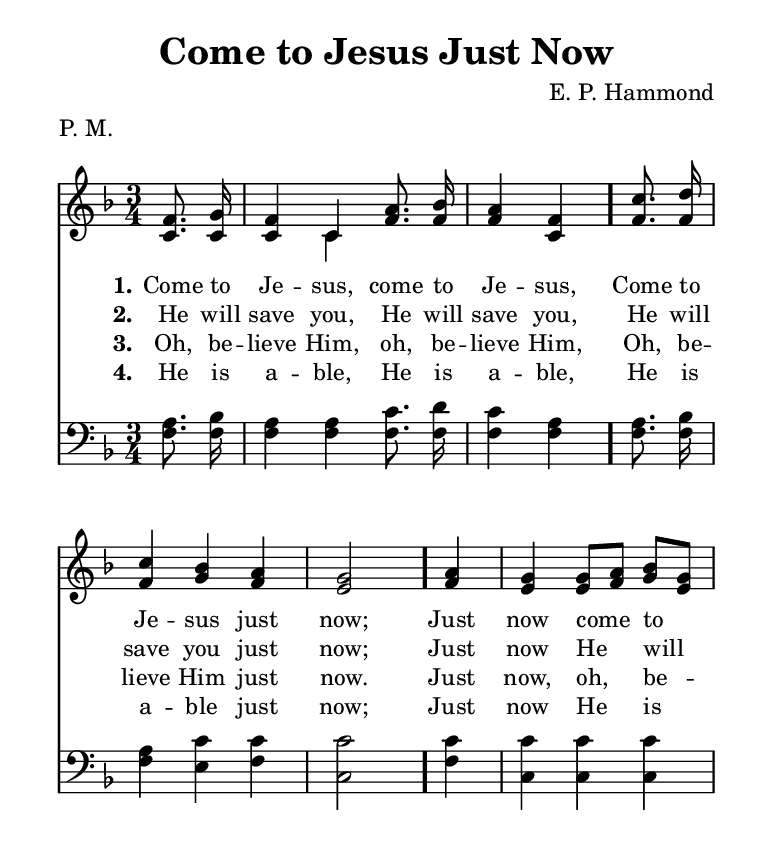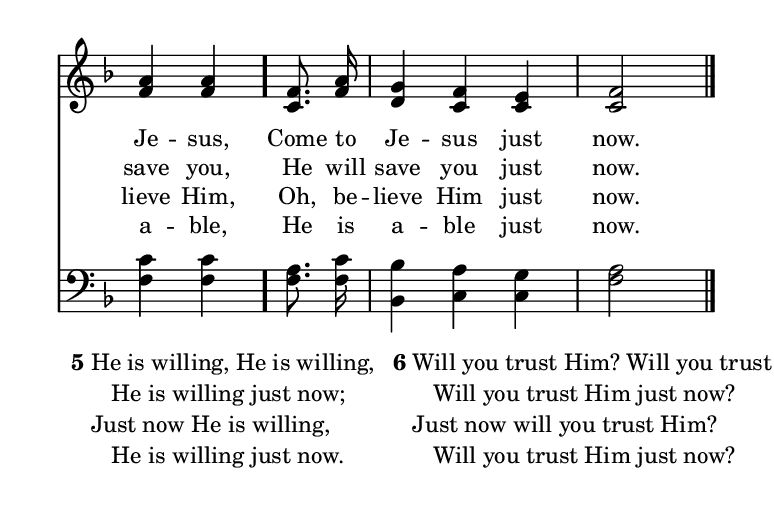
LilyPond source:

\include "common/global.ily"
\paper {
  \include "common/paper.ily"
  ragged-bottom = ##t
  page-count = #(cond (is-eogsized 2) (#t #f))
  % shrink space before markup verses to fit next hymn on same page
  score-markup-spacing.padding = #2
  score-markup-spacing.basic-distance = #2
}

\header{
  %children
  hymnnumber = "310"
  title = "Come to Jesus Just Now"
  tunename = ""
  meter = "P. M."
  poet = ""
  composer = "E. P. Hammond"
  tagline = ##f
}

global = {
  \include "common/overrides.ily"
  \override Staff.TimeSignature.style = #'numbered
  \time 3/4
  \override Score.MetronomeMark.transparent = ##t % hide all fermata changes too
  \tempo 4=80
  \key f \major
  \partial 4
  \autoBeamOff
}

notesSoprano = {
\global
\relative c' {

  f8. g16 | f4 c a'8. bes16 | a4 f
  c'8. d16 | c4 bes a | g2
  a4 | g g8[ a] bes[ g] | a4 a
  f8. a16 | g4 f e | f2

  \bar "|."

}
}

notesAlto = {
\global
\relative e' {

  c8. c16 | c4 c f8. f16 | f4 c
  f8. f16 | f4 g f | e2
  f4 | e e8[ f] g[ e] | f4 f
  c8. f16 | d4 c c | c2

}
}

notesTenor = {
\global
\relative a {

  a8. bes16 | a4 a c8. d16 | c4 a
  a8. bes16 | a4 c c | c2
  c4 | c c c | c c
  a8. c16 | bes4 a g | a2

}
}

notesBass = {
\global
\relative f {

  f8. f16 | f4 f f8. f16 | f4 f
  f8. f16 | f4 e f | c2
  f4 | c c c | f f
  f8. f16 | bes,4 c c | f2

}
}

wordsA = \lyricmode {
\set stanza = "1."

Come to Je -- sus, come to Je -- sus, \bar "."
Come to Je -- sus just now; \bar "."
Just now come to Je -- sus, \bar "."
Come to Je -- sus just now. \bar "."

}

wordsB = \lyricmode {
\set stanza = "2."

He will save you, He will save you,
He will save you just now;
Just now He will save you,
He will save you just now.

}

wordsC = \lyricmode {
\set stanza = "3."

Oh, be -- lieve Him, oh, be -- lieve Him,
Oh, be -- lieve Him just now.
Just now, oh, be -- lieve Him,
Oh, be -- lieve Him just now.

}

wordsD = \lyricmode {
\set stanza = "4."

He is a -- ble, He is a -- ble,
He is a -- ble just now;
Just now He is a -- ble,
He is a -- ble just now.

}

wordsE = \markuplist {

\line { He is willing, He is willing, }
\line { { \hspace #2 } He is willing just now; }
\line { Just now He is willing, }
\line { { \hspace #2 } He is willing just now. }

}

wordsF = \markuplist {

\line { Will you trust Him? Will you trust Him? }
\line { { \hspace #2 } Will you trust Him just now? }
\line { Just now will you trust Him? }
\line { { \hspace #2 } Will you trust Him just now? }

}

\score {
  \context ChoirStaff <<
    \context Staff = upper <<
      \set Staff.autoBeaming = ##f
      \set ChoirStaff.systemStartDelimiter = #'SystemStartBar
      \set ChoirStaff.printPartCombineTexts = ##f
      \partcombine #'(2 . 11) \notesSoprano \notesAlto
      \context NullVoice = sopranos { \voiceOne << \notesSoprano >> }
      \context Lyrics = one   \lyricsto sopranos \wordsA
      \context Lyrics = two   \lyricsto sopranos \wordsB
      \context Lyrics = three \lyricsto sopranos \wordsC
      \context Lyrics = four  \lyricsto sopranos \wordsD
    >>
    \context Staff = men <<
      \set Staff.autoBeaming = ##f
      \clef bass
      \set ChoirStaff.printPartCombineTexts = ##f
      \partcombine #'(2 . 11) \notesTenor \notesBass
    >>
  >>
  \layout {
    \include "common/layout.ily"
  }
  #(cond ((ly:get-option 'eog-midi-permitted) #{ \midi{
    \include "common/midi.ily"
  } #}))
}

\noPageBreak

\markup { \fill-line {
  \null
  \line{ \bold 5 \column { \wordsE } }
  \null
  \line{ \bold 6 \column { \wordsF } }
  \null
} }

\version "2.19.49"  % necessary for upgrading to future LilyPond versions.

% vi:set et ts=2 sw=2 ai nocindent syntax=lilypond:
